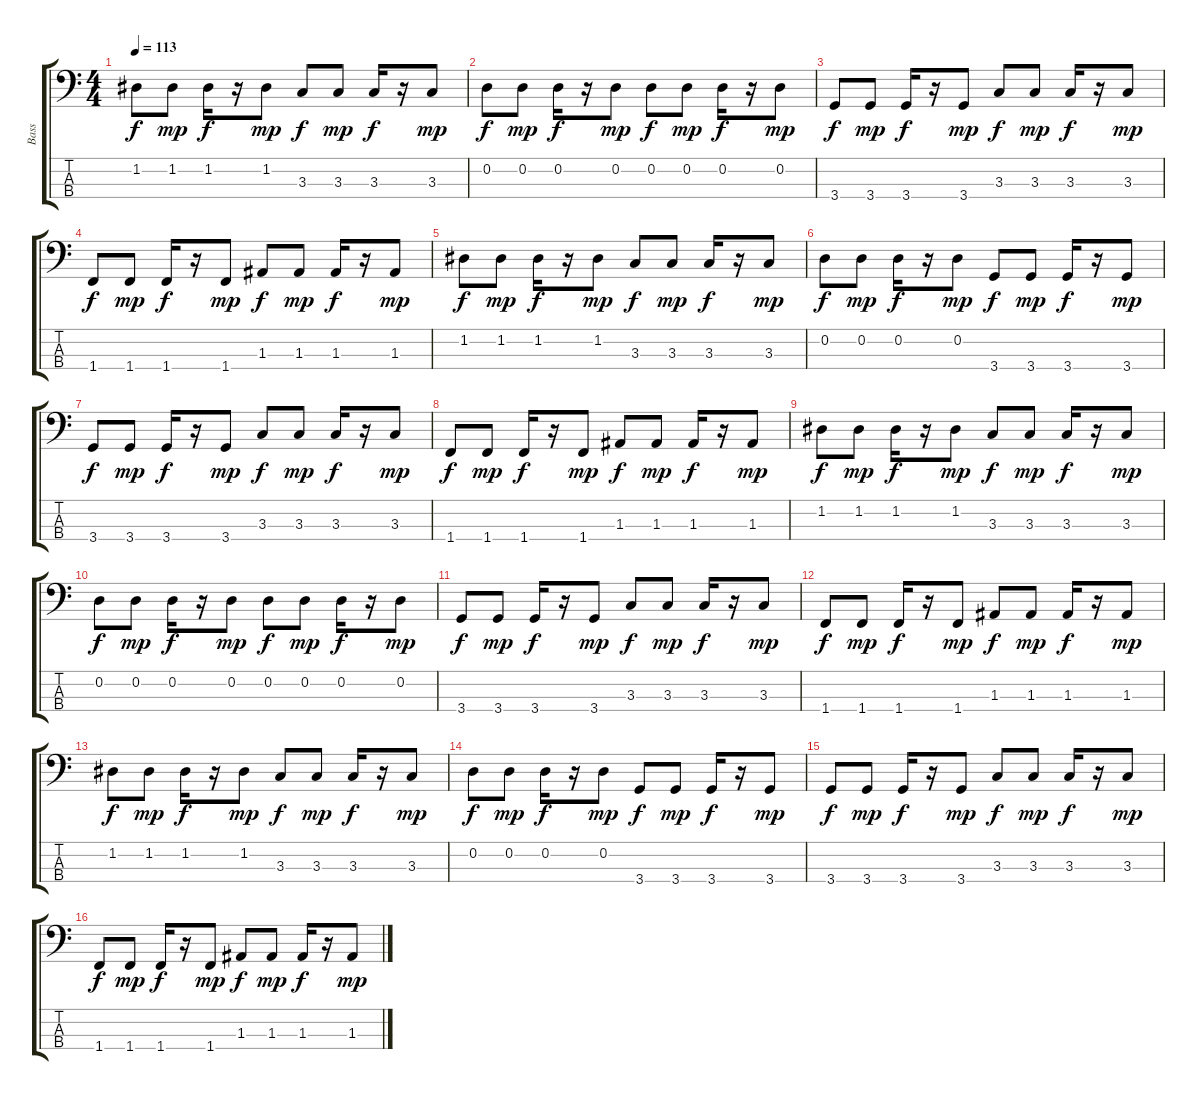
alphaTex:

\track ("Bass" "Bass") {instrument electricbassfinger}
\staff {score tabs}
\tuning (G2 D2 A1 E1) {hide}
\ts (4 4)
\tempo 113
\clef f4
\ks c
1.2.8{dy f} 1.2.8{dy mp} 1.2.16{dy f} r.16 1.2.8{dy mp} 3.3.8{dy f} 3.3.8{dy mp} 3.3.16{dy f} r.16 3.3.8{dy mp} |
0.2.8{dy f} 0.2.8{dy mp} 0.2.16{dy f} r.16 0.2.8{dy mp} 0.2.8{dy f} 0.2.8{dy mp} 0.2.16{dy f} r.16 0.2.8{dy mp} |
3.4.8{dy f} 3.4.8{dy mp} 3.4.16{dy f} r.16 3.4.8{dy mp} 3.3.8{dy f} 3.3.8{dy mp} 3.3.16{dy f} r.16 3.3.8{dy mp} |
1.4.8{dy f} 1.4.8{dy mp} 1.4.16{dy f} r.16 1.4.8{dy mp} 1.3.8{dy f} 1.3.8{dy mp} 1.3.16{dy f} r.16 1.3.8{dy mp} |
1.2.8{dy f} 1.2.8{dy mp} 1.2.16{dy f} r.16 1.2.8{dy mp} 3.3.8{dy f} 3.3.8{dy mp} 3.3.16{dy f} r.16 3.3.8{dy mp} |
0.2.8{dy f} 0.2.8{dy mp} 0.2.16{dy f} r.16 0.2.8{dy mp} 3.4.8{dy f} 3.4.8{dy mp} 3.4.16{dy f} r.16 3.4.8{dy mp} |
3.4.8{dy f} 3.4.8{dy mp} 3.4.16{dy f} r.16 3.4.8{dy mp} 3.3.8{dy f} 3.3.8{dy mp} 3.3.16{dy f} r.16 3.3.8{dy mp} |
1.4.8{dy f} 1.4.8{dy mp} 1.4.16{dy f} r.16 1.4.8{dy mp} 1.3.8{dy f} 1.3.8{dy mp} 1.3.16{dy f} r.16 1.3.8{dy mp} |
1.2.8{dy f} 1.2.8{dy mp} 1.2.16{dy f} r.16 1.2.8{dy mp} 3.3.8{dy f} 3.3.8{dy mp} 3.3.16{dy f} r.16 3.3.8{dy mp} |
0.2.8{dy f} 0.2.8{dy mp} 0.2.16{dy f} r.16 0.2.8{dy mp} 0.2.8{dy f} 0.2.8{dy mp} 0.2.16{dy f} r.16 0.2.8{dy mp} |
3.4.8{dy f} 3.4.8{dy mp} 3.4.16{dy f} r.16 3.4.8{dy mp} 3.3.8{dy f} 3.3.8{dy mp} 3.3.16{dy f} r.16 3.3.8{dy mp} |
1.4.8{dy f} 1.4.8{dy mp} 1.4.16{dy f} r.16 1.4.8{dy mp} 1.3.8{dy f} 1.3.8{dy mp} 1.3.16{dy f} r.16 1.3.8{dy mp} |
1.2.8{dy f} 1.2.8{dy mp} 1.2.16{dy f} r.16 1.2.8{dy mp} 3.3.8{dy f} 3.3.8{dy mp} 3.3.16{dy f} r.16 3.3.8{dy mp} |
0.2.8{dy f} 0.2.8{dy mp} 0.2.16{dy f} r.16 0.2.8{dy mp} 3.4.8{dy f} 3.4.8{dy mp} 3.4.16{dy f} r.16 3.4.8{dy mp} |
3.4.8{dy f} 3.4.8{dy mp} 3.4.16{dy f} r.16 3.4.8{dy mp} 3.3.8{dy f} 3.3.8{dy mp} 3.3.16{dy f} r.16 3.3.8{dy mp} |
1.4.8{dy f} 1.4.8{dy mp} 1.4.16{dy f} r.16 1.4.8{dy mp} 1.3.8{dy f} 1.3.8{dy mp} 1.3.16{dy f} r.16 1.3.8{dy mp}
